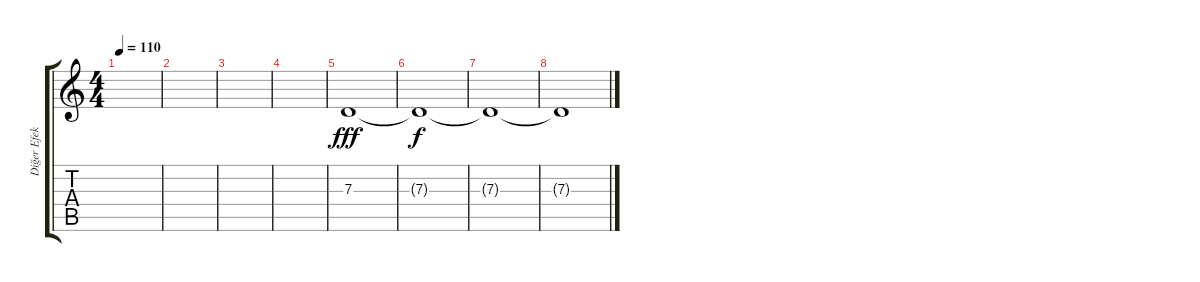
\track ("Diğer Efektler" "Diğer Efek") {instrument helicopter}
\staff {score tabs}
\tuning (E4 B3 G3 D3 A2 E2) {hide}
\ts (4 4)
\tempo 110
\clef g2
\ks c
|
|
|
|
7.3.1{dy fff volume 16} |
7.3{t}.1{dy f} |
7.3{t}.1{volume 0} |
7.3{t}.1
